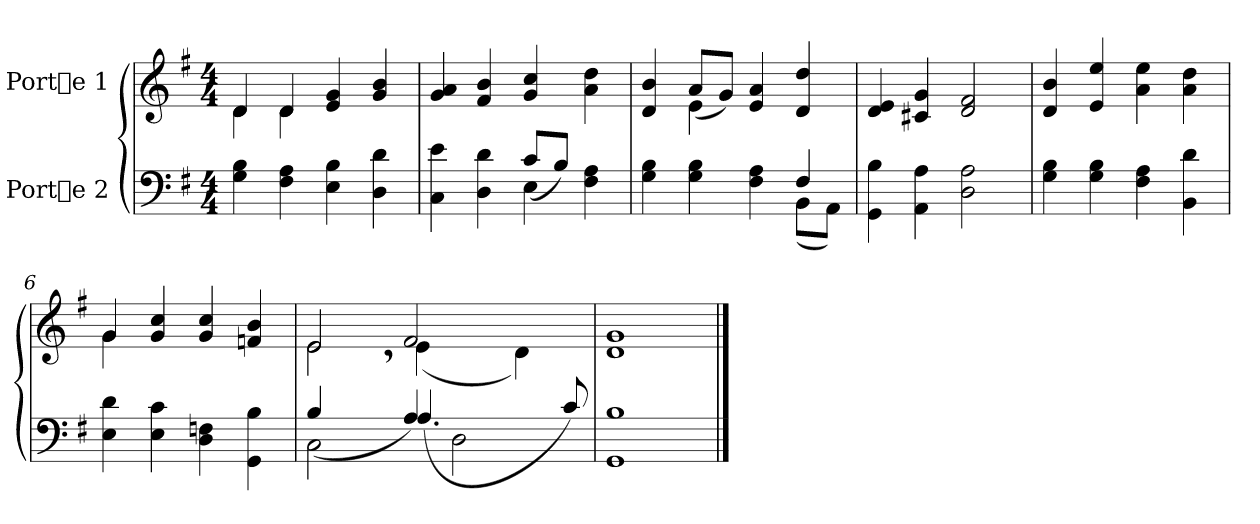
**kern	**kern
*part2	*part1
*staff2	*staff1
*I"Porte 2	*I"Porte 1
!!LO:PB:g=z
*stria5	*stria5
*clefF4	*clefG2
*k[f#]	*k[f#]
*G:	*G:
*M4/4	*M4/4
*MM112	*MM112
=1	=1
*	*^
4B\ 4G\	4d/	4d\
4A\ 4F#\	4d/	4d\
4B\ 4E\	4g/ 4e/	2ryy
4d\ 4D\	4b/ 4g/	.
*	*v	*v
=2	=2
*^	*
4e\ 4C\	2ryy	4a/ 4g/
4d\ 4D\	.	4b/ 4f#/
4E\	(>8c/L	4cc/ 4g/
.	8B/J)	.
4A\ 4F#\	4ryy	4dd\ 4a\
=3	=3	=3
*	*	*^
4B\ 4G\	2.ryy	4b/ 4d/	4ryy
4B\ 4G\	.	4e\	(>8a/L
.	.	.	8g/J)
4A\ 4F#\	.	4a/ 4e/	2ryy
4F#/	(>8BB\L	4dd/ 4d/	.
.	8AA\J)	.	.
*v	*v	*	*
*	*v	*v
!!LO:LB:g=z
=4	=4
4B\ 4GG\	4e/ 4d/
4A\ 4AA\	4g/ 4c#X/
2A\ 2D\	2f#/ 2d/
=5	=5
4B\ 4G\	4b/ 4d/
4B\ 4G\	4ee/ 4e/
4A\ 4F#\	4ee\ 4a\
4d\ 4BB\	4dd\ 4a\
=6	=6
*	*^
4d\ 4E\	4g/	4g\
4c\ 4E\	4cc/ 4g/	2.ryy
4Fn\ 4D\	4cc/ 4g/	.
4B\ 4GG\	4b/ 4fn/	.
=7	=7	=7
*^	*	*
2C\	(>4B/	2e/	2e,>\
.	4ryy	.	.
4A/)	(>4.A/	2f#/	(>4e\
2D\	.	.	8ryy
.	2ryy	.	2ryy
.	.	4d\)	.
8c/)	.	8ryy	.
*v	*v	*	*
*	*v	*v
!!LO:LB:g=z
=8	=8
1B 1GG	1g 1d
==	==
*-	*-
